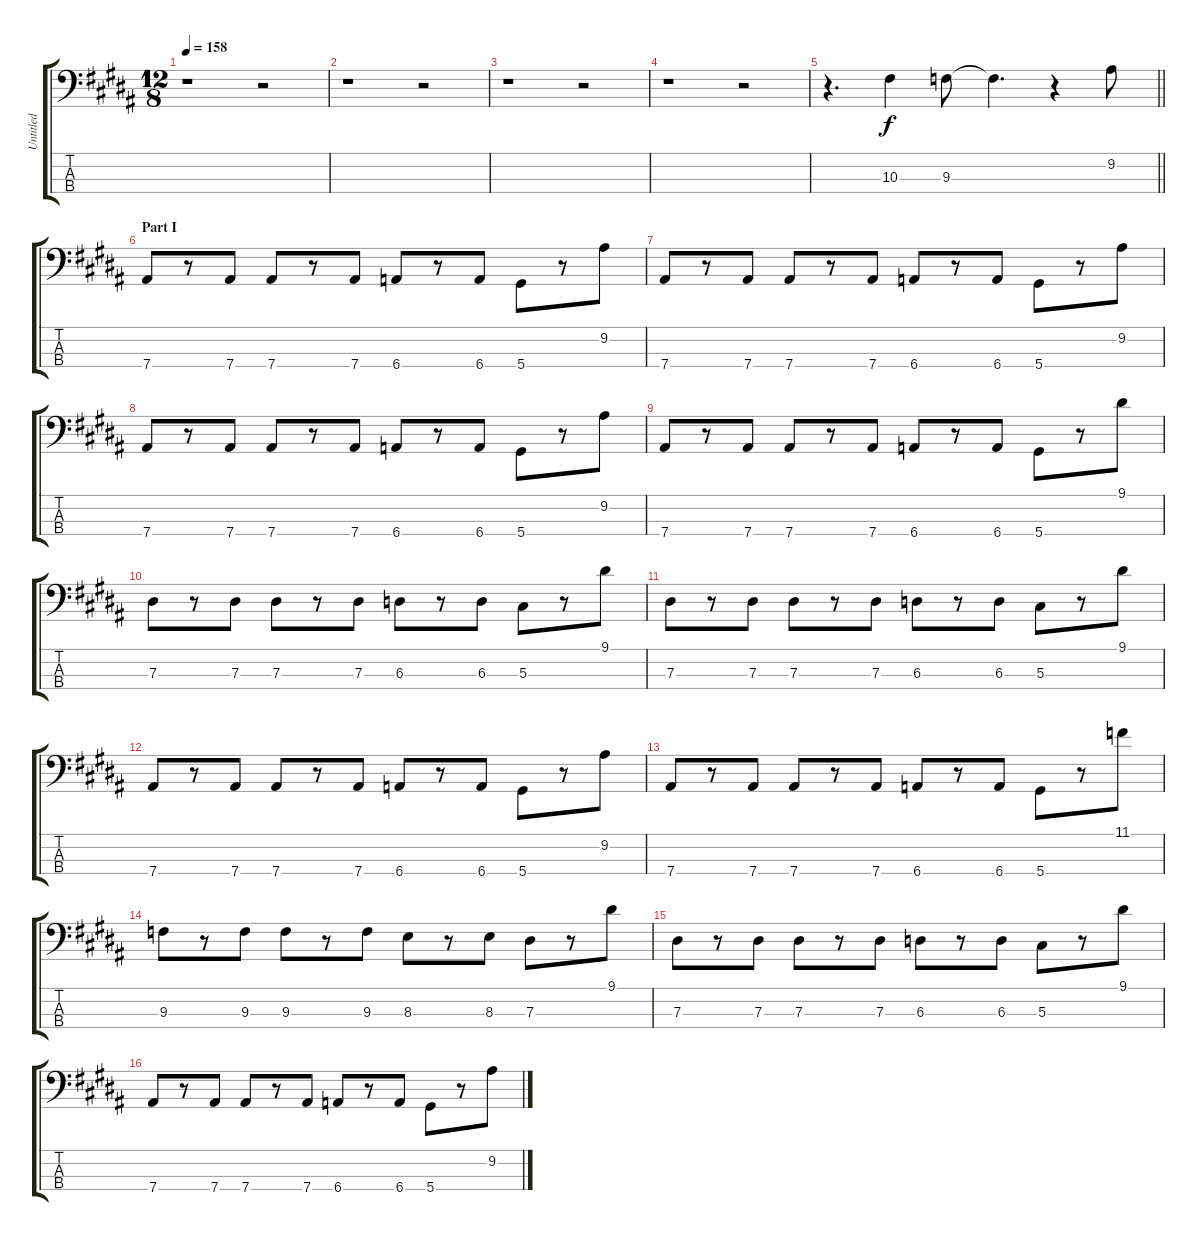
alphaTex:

\track ("Untitled" "Untitled") {instrument electricbassfinger}
\staff {score tabs}
\tuning (Gb2 Db2 Ab1 Eb1) {hide}
\ts (12 8)
\tempo 158
\clef f4
\ks b
r.1{dy f instrument electricbassfinger} r.2 |
\ks g#minor
r.1 r.2 |
r.1 r.2 |
r.1 r.2 |
\barLineRight lightlight
\ks b
r.4{d} 10.3.4 9.3.8 9.3{t}.4{d} r.4 9.2.8 |
\section ("" "Part I")
\ks g#minor
7.4.8 r.8 7.4.8 7.4.8 r.8 7.4.8 6.4.8 r.8 6.4.8 5.4.8 r.8 9.2.8 |
7.4.8 r.8 7.4.8 7.4.8 r.8 7.4.8 6.4.8 r.8 6.4.8 5.4.8 r.8 9.2.8 |
\ks b
7.4.8 r.8 7.4.8 7.4.8 r.8 7.4.8 6.4.8 r.8 6.4.8 5.4.8 r.8 9.2.8 |
\ks g#minor
7.4.8 r.8 7.4.8 7.4.8 r.8 7.4.8 6.4.8 r.8 6.4.8 5.4.8 r.8 9.1.8 |
7.3.8 r.8 7.3.8 7.3.8 r.8 7.3.8 6.3.8 r.8 6.3.8 5.3.8 r.8 9.1.8 |
\ks b
7.3.8 r.8 7.3.8 7.3.8 r.8 7.3.8 6.3.8 r.8 6.3.8 5.3.8 r.8 9.1.8 |
\ks g#minor
7.4.8 r.8 7.4.8 7.4.8 r.8 7.4.8 6.4.8 r.8 6.4.8 5.4.8 r.8 9.2.8 |
7.4.8 r.8 7.4.8 7.4.8 r.8 7.4.8 6.4.8 r.8 6.4.8 5.4.8 r.8 11.1.8 |
\ks b
9.3.8 r.8 9.3.8 9.3.8 r.8 9.3.8 8.3.8 r.8 8.3.8 7.3.8 r.8 9.1.8 |
\ks g#minor
7.3.8 r.8 7.3.8 7.3.8 r.8 7.3.8 6.3.8 r.8 6.3.8 5.3.8 r.8 9.1.8 |
7.4.8 r.8 7.4.8 7.4.8 r.8 7.4.8 6.4.8 r.8 6.4.8 5.4.8 r.8 9.2.8
